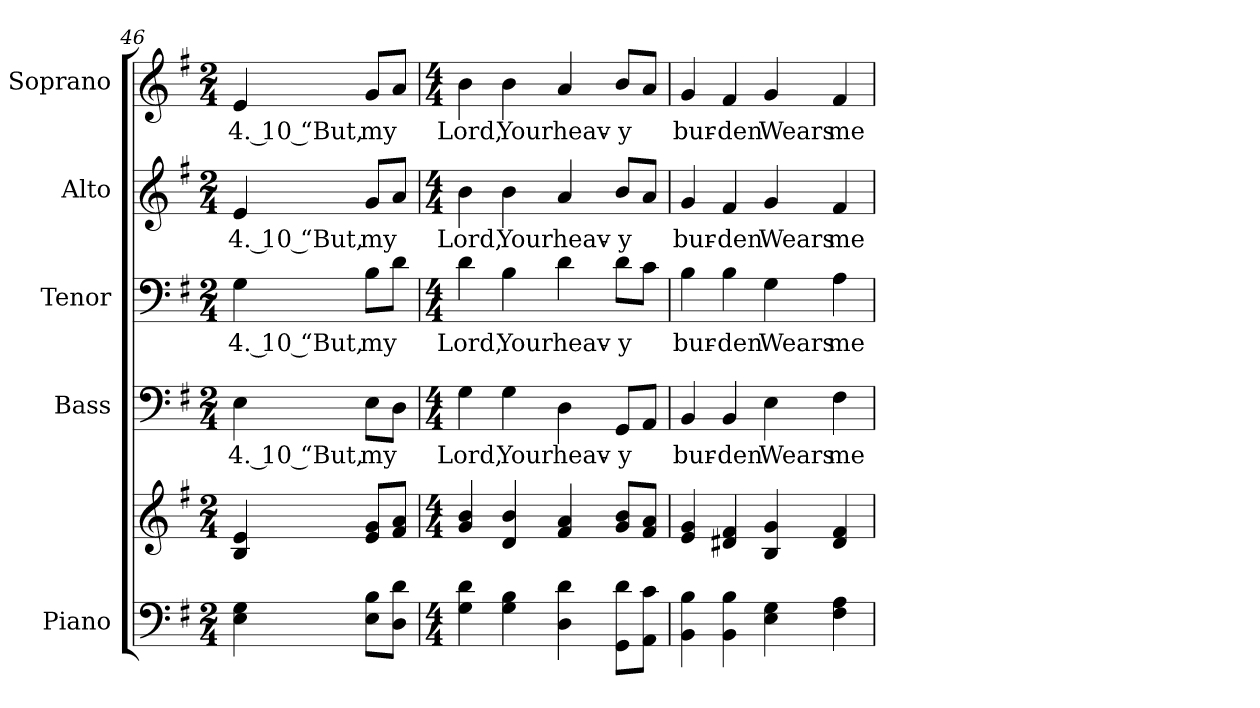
**kern	**kern	**kern	**text	**kern	**text	**kern	**text	**kern	**text
*part5	*part5	*part4	*part4	*part3	*part3	*part2	*part2	*part1	*part1
*staff6	*staff5	*staff4	*staff4	*staff3	*staff3	*staff2	*staff2	*staff1	*staff1
*I"Piano	*	*I"Bass	*	*I"Tenor	*	*I"Alto	*	*I"Soprano	*
*I'Pno.	*	*I'B.	*	*I'T.	*	*I'A.	*	*I'S.	*
!!LO:PB:g=z
*clefF4	*clefG2	*clefF4	*	*clefF4	*	*clefG2	*	*clefG2	*
*k[f#]	*k[f#]	*k[f#]	*	*k[f#]	*	*k[f#]	*	*k[f#]	*
*G:	*G:	*G:	*	*G:	*	*G:	*	*G:	*
*M2/4	*M2/4	*M2/4	*	*M2/4	*	*M2/4	*	*M2/4	*
=46	=46	=46	=46	=46	=46	=46	=46	=46	=46
!	!	!	!LO:LY:b:color=#000000	!	!	!	!	!	!
!	!	!	!	!	!LO:LY:b:color=#000000	!	!	!	!
!	!	!	!	!	!	!	!LO:LY:b:color=#000000	!	!
!	!	!	!	!	!	!	!	!	!LO:LY:b:color=#000000
4Ei\ 4Gi	4Bi/ 4ei	4Ei\	4. 10 “But,	4Gi\	4. 10 “But,	4ei/	4. 10 “But,	4ei/	4. 10 “But,
!	!	!	!LO:LY:b:color=#000000	!	!	!	!	!	!
!	!	!	!	!	!LO:LY:b:color=#000000	!	!	!	!
!	!	!	!	!	!	!	!LO:LY:b:color=#000000	!	!
!	!	!	!	!	!	!	!	!	!LO:LY:b:color=#000000
8Ei\ 8BiL	8ei/ 8giL	8Ei\L	my	8Bi\L	my	8gi/L	my	8gi/L	my
8Di\ 8diJ	8f#i/ 8aiJ	8Di\J	.	8di\J	.	8ai/J	.	8ai/J	.
=47	=47	=47	=47	=47	=47	=47	=47	=47	=47
*M4/4	*M4/4	*M4/4	*	*M4/4	*	*M4/4	*	*M4/4	*
!	!	!	!LO:LY:b:color=#000000	!	!	!	!	!	!
!	!	!	!	!	!LO:LY:b:color=#000000	!	!	!	!
!	!	!	!	!	!	!	!LO:LY:b:color=#000000	!	!
!	!	!	!	!	!	!	!	!	!LO:LY:b:color=#000000
4Gi\ 4di	4gi/ 4bi	4Gi\	Lord,	4di\	Lord,	4bi\	Lord,	4bi\	Lord,
!	!	!	!LO:LY:b:color=#000000	!	!	!	!	!	!
!	!	!	!	!	!LO:LY:b:color=#000000	!	!	!	!
!	!	!	!	!	!	!	!LO:LY:b:color=#000000	!	!
!	!	!	!	!	!	!	!	!	!LO:LY:b:color=#000000
4Gi\ 4Bi	4di/ 4bi	4Gi\	Your	4Bi\	Your	4bi\	Your	4bi\	Your
!	!	!	!LO:LY:b:color=#000000	!	!	!	!	!	!
!	!	!	!	!	!LO:LY:b:color=#000000	!	!	!	!
!	!	!	!	!	!	!	!LO:LY:b:color=#000000	!	!
!	!	!	!	!	!	!	!	!	!LO:LY:b:color=#000000
4Di\ 4di	4f#i/ 4ai	4Di\	heav-	4di\	heav-	4ai/	heav-	4ai/	heav-
!	!	!	!LO:LY:b:color=#000000	!	!	!	!	!	!
!	!	!	!	!	!LO:LY:b:color=#000000	!	!	!	!
!	!	!	!	!	!	!	!LO:LY:b:color=#000000	!	!
!	!	!	!	!	!	!	!	!	!LO:LY:b:color=#000000
8GGi\ 8diL	8gi/ 8biL	8GGi/L	-y	8di\L	-y	8bi/L	-y	8bi/L	-y
8AAi\ 8ciJ	8f#i/ 8aiJ	8AAi/J	.	8ci\J	.	8ai/J	.	8ai/J	.
=48	=48	=48	=48	=48	=48	=48	=48	=48	=48
!	!	!	!LO:LY:b:color=#000000	!	!	!	!	!	!
!	!	!	!	!	!LO:LY:b:color=#000000	!	!	!	!
!	!	!	!	!	!	!	!LO:LY:b:color=#000000	!	!
!	!	!	!	!	!	!	!	!	!LO:LY:b:color=#000000
4BBi\ 4Bi	4ei/ 4gi	4BBi/	bur-	4Bi\	bur-	4gi/	bur-	4gi/	bur-
!	!	!	!LO:LY:b:color=#000000	!	!	!	!	!	!
!	!	!	!	!	!LO:LY:b:color=#000000	!	!	!	!
!	!	!	!	!	!	!	!LO:LY:b:color=#000000	!	!
!	!	!	!	!	!	!	!	!	!LO:LY:b:color=#000000
4BBi\ 4Bi	4d#Xi/ 4f#i	4BBi/	-den	4Bi\	-den	4f#i/	-den	4f#i/	-den
!	!	!	!LO:LY:b:color=#000000	!	!	!	!	!	!
!	!	!	!	!	!LO:LY:b:color=#000000	!	!	!	!
!	!	!	!	!	!	!	!LO:LY:b:color=#000000	!	!
!	!	!	!	!	!	!	!	!	!LO:LY:b:color=#000000
4Ei\ 4Gi	4Bi/ 4gi	4Ei\	Wears	4Gi\	Wears	4gi/	Wears	4gi/	Wears
!	!	!	!LO:LY:b:color=#000000	!	!	!	!	!	!
!	!	!	!	!	!LO:LY:b:color=#000000	!	!	!	!
!	!	!	!	!	!	!	!LO:LY:b:color=#000000	!	!
!	!	!	!	!	!	!	!	!	!LO:LY:b:color=#000000
4F#i\ 4Ai	4d#i/ 4f#i	4F#i\	me	4Ai\	me	4f#i/	me	4f#i/	me
=	=	=	=	=	=	=	=	=	=
*-	*-	*-	*-	*-	*-	*-	*-	*-	*-
